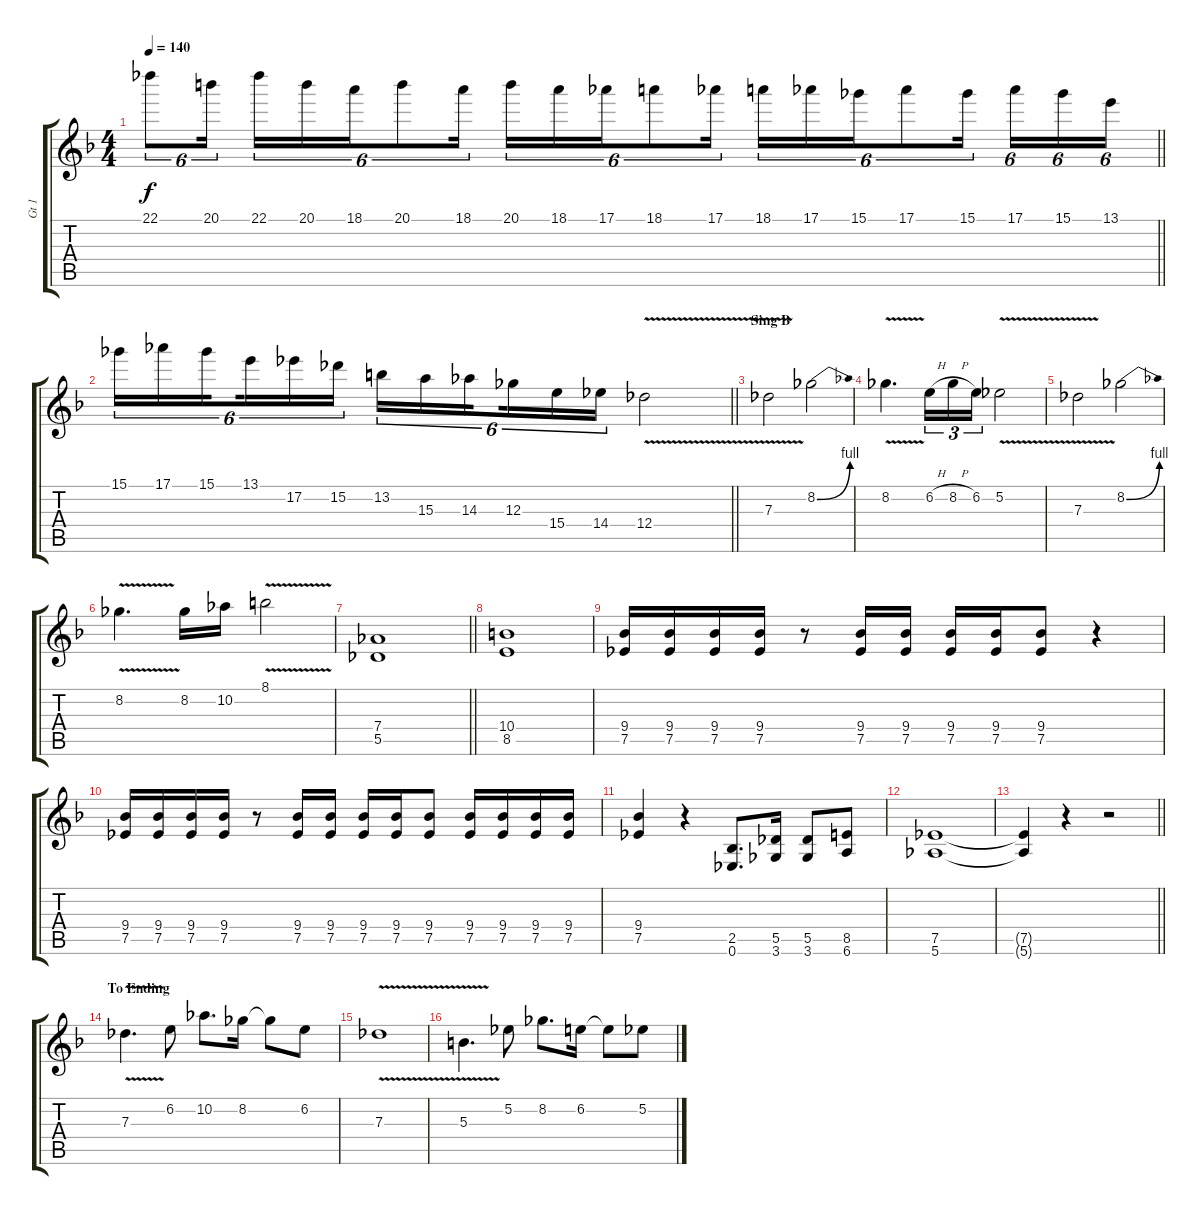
\track ("Gt 1" "Gt 1") {instrument distortionguitar}
\staff {score tabs}
\tuning (Eb4 Bb3 Gb3 Db3 Ab2 Eb2) {hide}
\ts (4 4)
\section ("" "")
\tempo 140
\clef g2
\barLineRight lightlight
\ks dminor
22.1.8{tu (6 4) dy f} 20.1.16{tu (6 4) beam splitsecondary} 22.1.16{tu (6 4)} 20.1.16{tu (6 4)} 18.1.16{tu (6 4)} 20.1.8{tu (6 4)} 18.1.16{tu (6 4) beam splitsecondary} 20.1.16{tu (6 4)} 18.1.16{tu (6 4)} 17.1.16{tu (6 4)} 18.1.8{tu (6 4)} 17.1.16{tu (6 4) beam splitsecondary} 18.1.16{tu (6 4)} 17.1.16{tu (6 4)} 15.1.16{tu (6 4)} 17.1.8{tu (6 4)} 15.1.16{tu (6 4) beam splitsecondary} 17.1.16{tu (6 4)} 15.1.16{tu (6 4)} 13.1.16{tu (6 4)} |
\section ("" "")
\barLineRight lightlight
15.1.16{tu (6 4)} 17.1.16{tu (6 4)} 15.1.16{tu (6 4) beam splitsecondary} 13.1.16{tu (6 4)} 17.2.16{tu (6 4)} 15.2.16{tu (6 4)} 13.2.16{tu (6 4)} 15.3.16{tu (6 4)} 14.3.16{tu (6 4) beam splitsecondary} 12.3.16{tu (6 4)} 15.4.16{tu (6 4)} 14.4.16{tu (6 4)} 12.4{v}.2 |
\section ("" "Sing B")
7.3{v}.2 8.2{be (bend 0 0 60 4)}.2 |
8.2{v}.4{d} 6.2{h}.16{tu (3 2)} 8.2{h}.16{tu (3 2)} 6.2.16{tu (3 2)} 5.2{v}.2 |
7.3{v}.2 8.2{be (bend 0 0 60 4)}.2 |
8.2{v}.4{d} 8.2.16 10.2.16 8.1{v}.2 |
\barLineRight lightlight
(7.4 5.5).1 |
(10.4 8.5).1 |
(9.4 7.5).16 (9.4 7.5).16 (9.4 7.5).16 (9.4 7.5).16 r.8 (9.4 7.5).16 (9.4 7.5).16 (9.4 7.5).16 (9.4 7.5).16 (9.4 7.5).8 r.4 |
(9.4 7.5).16 (9.4 7.5).16 (9.4 7.5).16 (9.4 7.5).16 r.8 (9.4 7.5).16 (9.4 7.5).16 (9.4 7.5).16 (9.4 7.5).16 (9.4 7.5).8 (9.4 7.5).16 (9.4 7.5).16 (9.4 7.5).16 (9.4 7.5).16 |
(9.4 7.5).4 r.4 (2.5 0.6).8{d} (5.5 3.6).16 (5.5 3.6).8 (8.5 6.6).8 |
(7.5 5.6).1 |
\barLineRight lightlight
(7.5{t} 5.6{t}).4 r.4 r.2 |
\section ("" "To Ending")
7.3{v}.4{d} 6.2.8 10.2.8{d} 8.2.16 8.2{t}.8 6.2.8 |
7.3{v}.1 |
5.3{v}.4{d} 5.2.8 8.2.8{d} 6.2.16 6.2{t}.8 5.2.8
